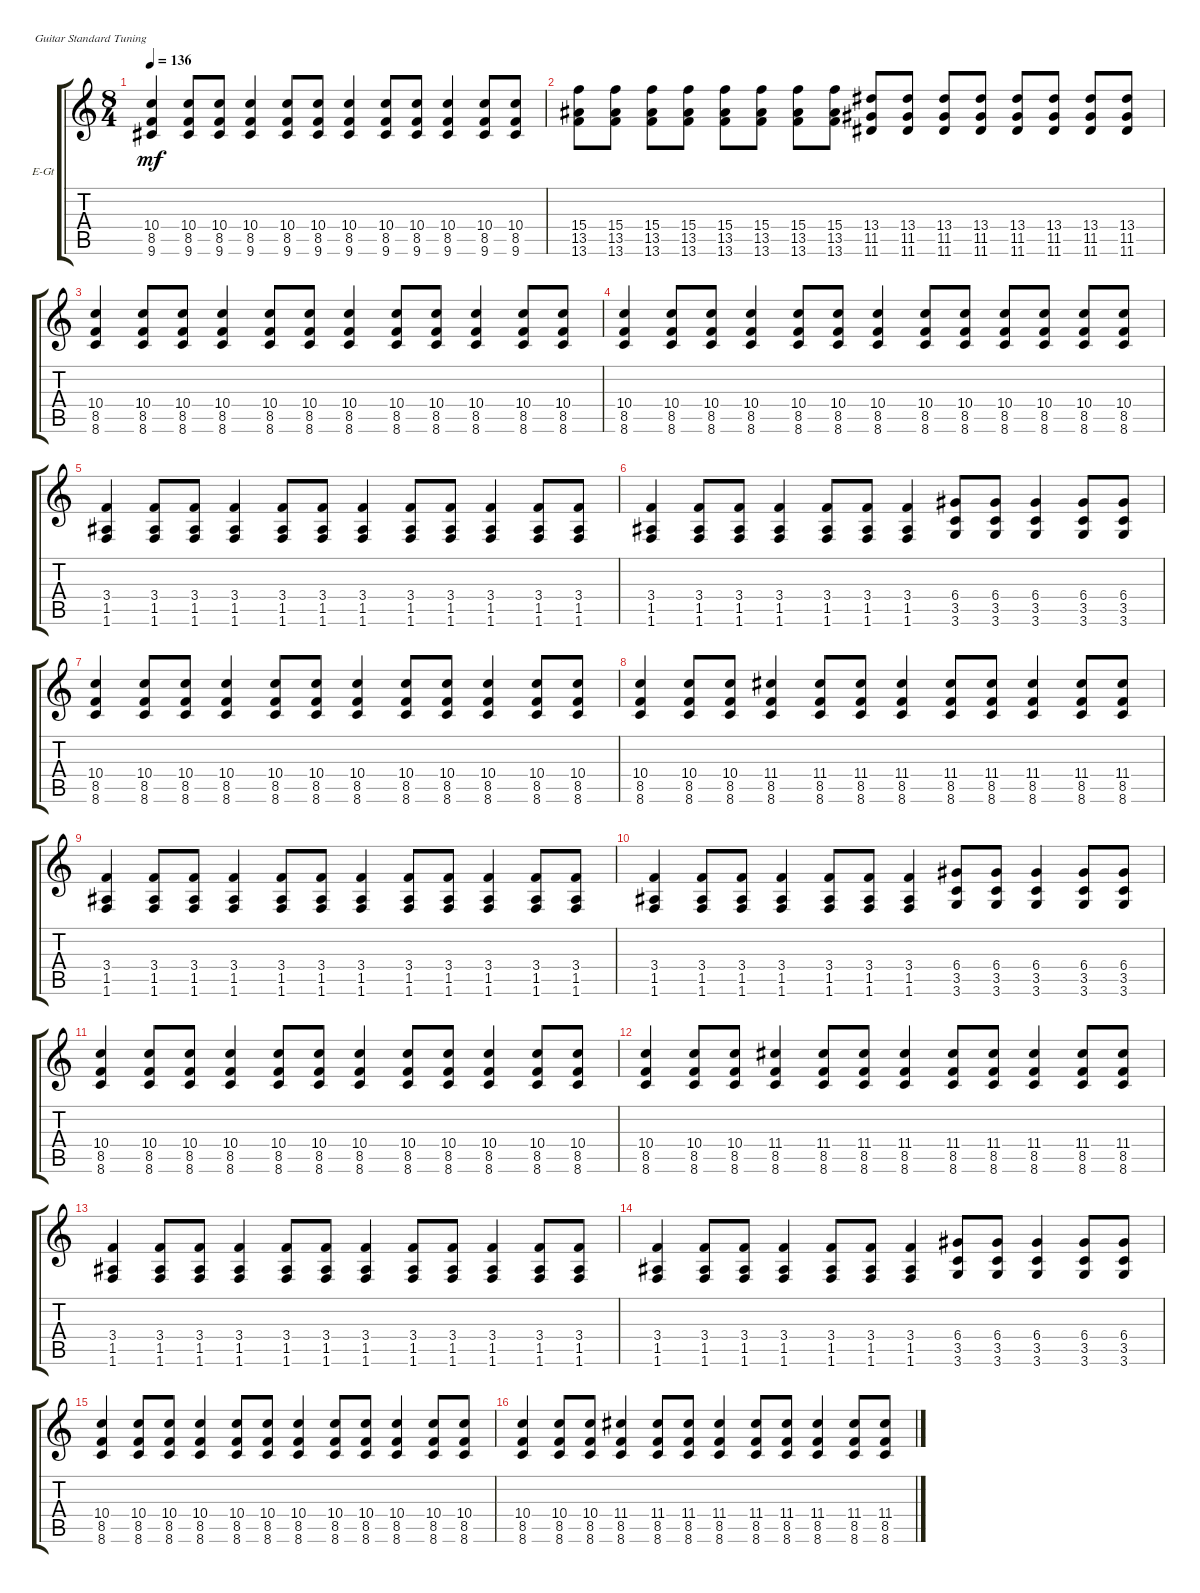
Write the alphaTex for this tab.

\defaultSystemsLayout 4
\bracketExtendMode groupsimilarinstruments
\firstSystemTrackNameOrientation horizontal
\otherSystemsTrackNameOrientation horizontal
\track ("1st Distortion" "E-Gt") {instrument distortionguitar}
\staff {score tabs}
\tuning (E4 B3 G3 D3 A2 E2)
\ts (8 4)
\tempo 136
\clef g2
\ks c
(9.6 8.5 10.4).4{dy mf} (9.6 8.5 10.4).8 (9.6 8.5 10.4).8 (9.6 8.5 10.4).4 (9.6 8.5 10.4).8 (9.6 8.5 10.4).8 (9.6 8.5 10.4).4 (9.6 8.5 10.4).8 (9.6 8.5 10.4).8 (9.6 8.5 10.4).4 (9.6 8.5 10.4).8 (9.6 8.5 10.4).8 |
(13.6 13.5 15.4).8 (13.6 13.5 15.4).8 (13.6 13.5 15.4).8 (13.6 13.5 15.4).8 (13.6 13.5 15.4).8 (13.6 13.5 15.4).8 (13.6 13.5 15.4).8 (13.6 13.5 15.4).8 (11.6 11.5 13.4).8 (11.6 11.5 13.4).8 (11.6 11.5 13.4).8 (11.6 11.5 13.4).8 (11.6 11.5 13.4).8 (11.6 11.5 13.4).8 (11.6 11.5 13.4).8 (11.6 11.5 13.4).8 |
(8.6 8.5 10.4).4 (8.6 8.5 10.4).8 (8.6 8.5 10.4).8 (8.6 8.5 10.4).4 (8.6 8.5 10.4).8 (8.6 8.5 10.4).8 (8.6 8.5 10.4).4 (8.6 8.5 10.4).8 (8.6 8.5 10.4).8 (8.6 8.5 10.4).4 (8.6 8.5 10.4).8 (8.6 8.5 10.4).8 |
(8.6 8.5 10.4).4 (8.6 8.5 10.4).8 (8.6 8.5 10.4).8 (8.6 8.5 10.4).4 (8.6 8.5 10.4).8 (8.6 8.5 10.4).8 (8.6 8.5 10.4).4 (8.6 8.5 10.4).8 (8.6 8.5 10.4).8 (8.6 8.5 10.4).8 (8.6 8.5 10.4).8 (8.6 8.5 10.4).8 (8.6 8.5 10.4).8 |
(1.6 1.5 3.4).4 (1.6 1.5 3.4).8 (1.6 1.5 3.4).8 (1.6 1.5 3.4).4 (1.6 1.5 3.4).8 (1.6 1.5 3.4).8 (1.6 1.5 3.4).4 (1.6 1.5 3.4).8 (1.6 1.5 3.4).8 (1.6 1.5 3.4).4 (1.6 1.5 3.4).8 (1.6 1.5 3.4).8 |
(1.6 1.5 3.4).4 (1.6 1.5 3.4).8 (1.6 1.5 3.4).8 (1.6 1.5 3.4).4 (1.6 1.5 3.4).8 (1.6 1.5 3.4).8 (1.6 1.5 3.4).4 (3.6 3.5 6.4).8 (3.6 3.5 6.4).8 (3.6 3.5 6.4).4 (3.6 3.5 6.4).8 (3.6 3.5 6.4).8 |
(8.6 8.5 10.4).4 (8.6 8.5 10.4).8 (8.6 8.5 10.4).8 (8.6 8.5 10.4).4 (8.6 8.5 10.4).8 (8.6 8.5 10.4).8 (8.6 8.5 10.4).4 (8.6 8.5 10.4).8 (8.6 8.5 10.4).8 (8.6 8.5 10.4).4 (8.6 8.5 10.4).8 (8.6 8.5 10.4).8 |
(8.6 8.5 10.4).4 (8.6 8.5 10.4).8 (8.6 8.5 10.4).8 (8.6 8.5 11.4).4 (8.6 8.5 11.4).8 (8.6 8.5 11.4).8 (8.6 8.5 11.4).4 (8.6 8.5 11.4).8 (8.6 8.5 11.4).8 (8.6 8.5 11.4).4 (8.6 8.5 11.4).8 (8.6 8.5 11.4).8 |
(1.6 1.5 3.4).4 (1.6 1.5 3.4).8 (1.6 1.5 3.4).8 (1.6 1.5 3.4).4 (1.6 1.5 3.4).8 (1.6 1.5 3.4).8 (1.6 1.5 3.4).4 (1.6 1.5 3.4).8 (1.6 1.5 3.4).8 (1.6 1.5 3.4).4 (1.6 1.5 3.4).8 (1.6 1.5 3.4).8 |
(1.6 1.5 3.4).4 (1.6 1.5 3.4).8 (1.6 1.5 3.4).8 (1.6 1.5 3.4).4 (1.6 1.5 3.4).8 (1.6 1.5 3.4).8 (1.6 1.5 3.4).4 (3.6 3.5 6.4).8 (3.6 3.5 6.4).8 (3.6 3.5 6.4).4 (3.6 3.5 6.4).8 (3.6 3.5 6.4).8 |
(8.6 8.5 10.4).4 (8.6 8.5 10.4).8 (8.6 8.5 10.4).8 (8.6 8.5 10.4).4 (8.6 8.5 10.4).8 (8.6 8.5 10.4).8 (8.6 8.5 10.4).4 (8.6 8.5 10.4).8 (8.6 8.5 10.4).8 (8.6 8.5 10.4).4 (8.6 8.5 10.4).8 (8.6 8.5 10.4).8 |
(8.6 8.5 10.4).4 (8.6 8.5 10.4).8 (8.6 8.5 10.4).8 (8.6 8.5 11.4).4 (8.6 8.5 11.4).8 (8.6 8.5 11.4).8 (8.6 8.5 11.4).4 (8.6 8.5 11.4).8 (8.6 8.5 11.4).8 (8.6 8.5 11.4).4 (8.6 8.5 11.4).8 (8.6 8.5 11.4).8 |
(1.6 1.5 3.4).4 (1.6 1.5 3.4).8 (1.6 1.5 3.4).8 (1.6 1.5 3.4).4 (1.6 1.5 3.4).8 (1.6 1.5 3.4).8 (1.6 1.5 3.4).4 (1.6 1.5 3.4).8 (1.6 1.5 3.4).8 (1.6 1.5 3.4).4 (1.6 1.5 3.4).8 (1.6 1.5 3.4).8 |
(1.6 1.5 3.4).4 (1.6 1.5 3.4).8 (1.6 1.5 3.4).8 (1.6 1.5 3.4).4 (1.6 1.5 3.4).8 (1.6 1.5 3.4).8 (1.6 1.5 3.4).4 (3.6 3.5 6.4).8 (3.6 3.5 6.4).8 (3.6 3.5 6.4).4 (3.6 3.5 6.4).8 (3.6 3.5 6.4).8 |
(8.6 8.5 10.4).4 (8.6 8.5 10.4).8 (8.6 8.5 10.4).8 (8.6 8.5 10.4).4 (8.6 8.5 10.4).8 (8.6 8.5 10.4).8 (8.6 8.5 10.4).4 (8.6 8.5 10.4).8 (8.6 8.5 10.4).8 (8.6 8.5 10.4).4 (8.6 8.5 10.4).8 (8.6 8.5 10.4).8 |
(8.6 8.5 10.4).4 (8.6 8.5 10.4).8 (8.6 8.5 10.4).8 (8.6 8.5 11.4).4 (8.6 8.5 11.4).8 (8.6 8.5 11.4).8 (8.6 8.5 11.4).4 (8.6 8.5 11.4).8 (8.6 8.5 11.4).8 (8.6 8.5 11.4).4 (8.6 8.5 11.4).8 (8.6 8.5 11.4).8
